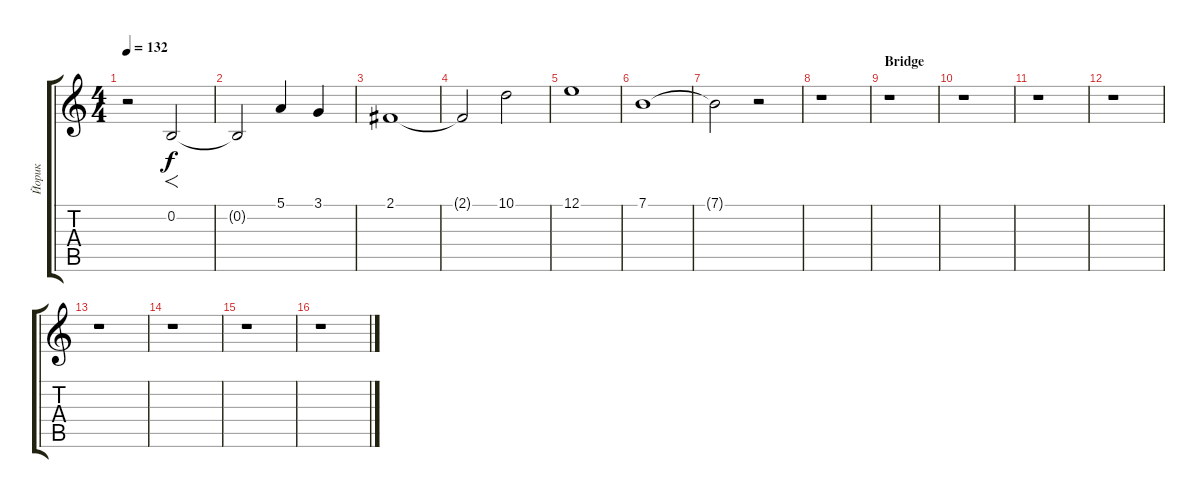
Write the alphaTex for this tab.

\track ("Йорик" "Йорик") {instrument violin}
\staff {score tabs}
\tuning (E4 B3 G3 D3 A2 E2) {hide}
\ts (4 4)
\tempo 132
\clef g2
\ks c
r.2{dy f} 0.2.2{f} |
0.2{t}.2 5.1.4 3.1.4 |
2.1.1 |
2.1{t}.2 10.1.2 |
12.1.1 |
7.1.1 |
7.1{t}.2 r.2 |
r.1 |
\section ("" "Bridge")
r.1 |
r.1 |
r.1 |
r.1 |
r.1 |
r.1 |
r.1 |
r.1
